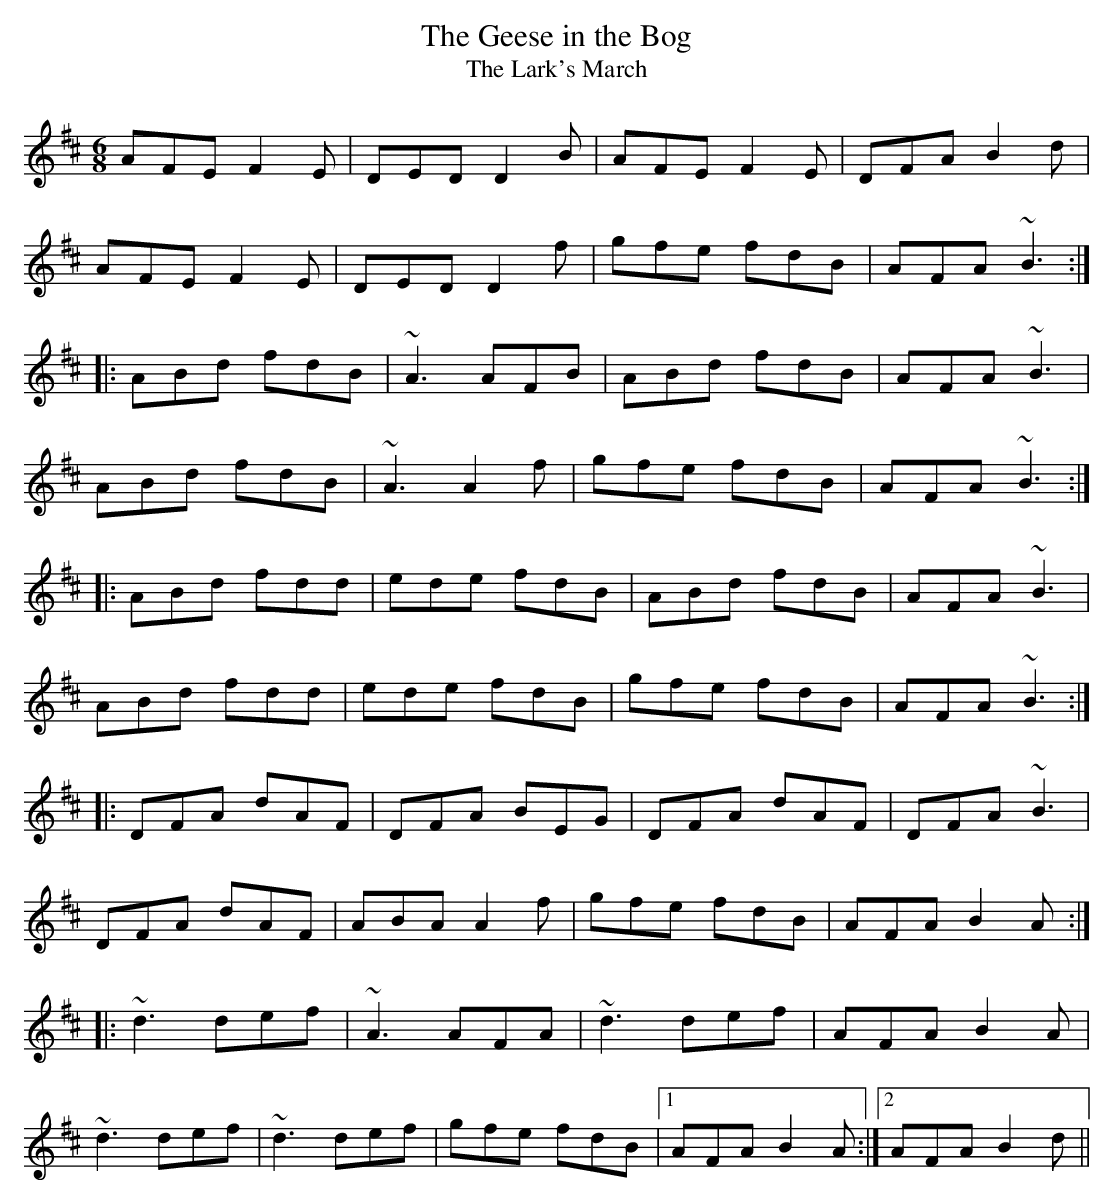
X:1
T:Geese in the Bog, The
T:Lark's March, The
M:6/8
K:D
AFE F2E|DED D2B|AFE F2E|DFA B2d|
AFE F2E|DED D2f|gfe fdB|AFA ~B3:|
|:ABd fdB|~A3 AFB|ABd fdB|AFA ~B3|
ABd fdB|~A3 A2f|gfe fdB|AFA ~B3:|
|:ABd fdd|ede fdB|ABd fdB|AFA ~B3|
ABd fdd|ede fdB|gfe fdB|AFA ~B3:|
|:DFA dAF|DFA BEG|DFA dAF|DFA ~B3|
DFA dAF|ABA A2f|gfe fdB|AFA B2A:|
|:~d3 def|~A3 AFA|~d3 def|AFA B2A|
~d3 def|~d3 def|gfe fdB|1 AFA B2A:|2 AFA B2d||
